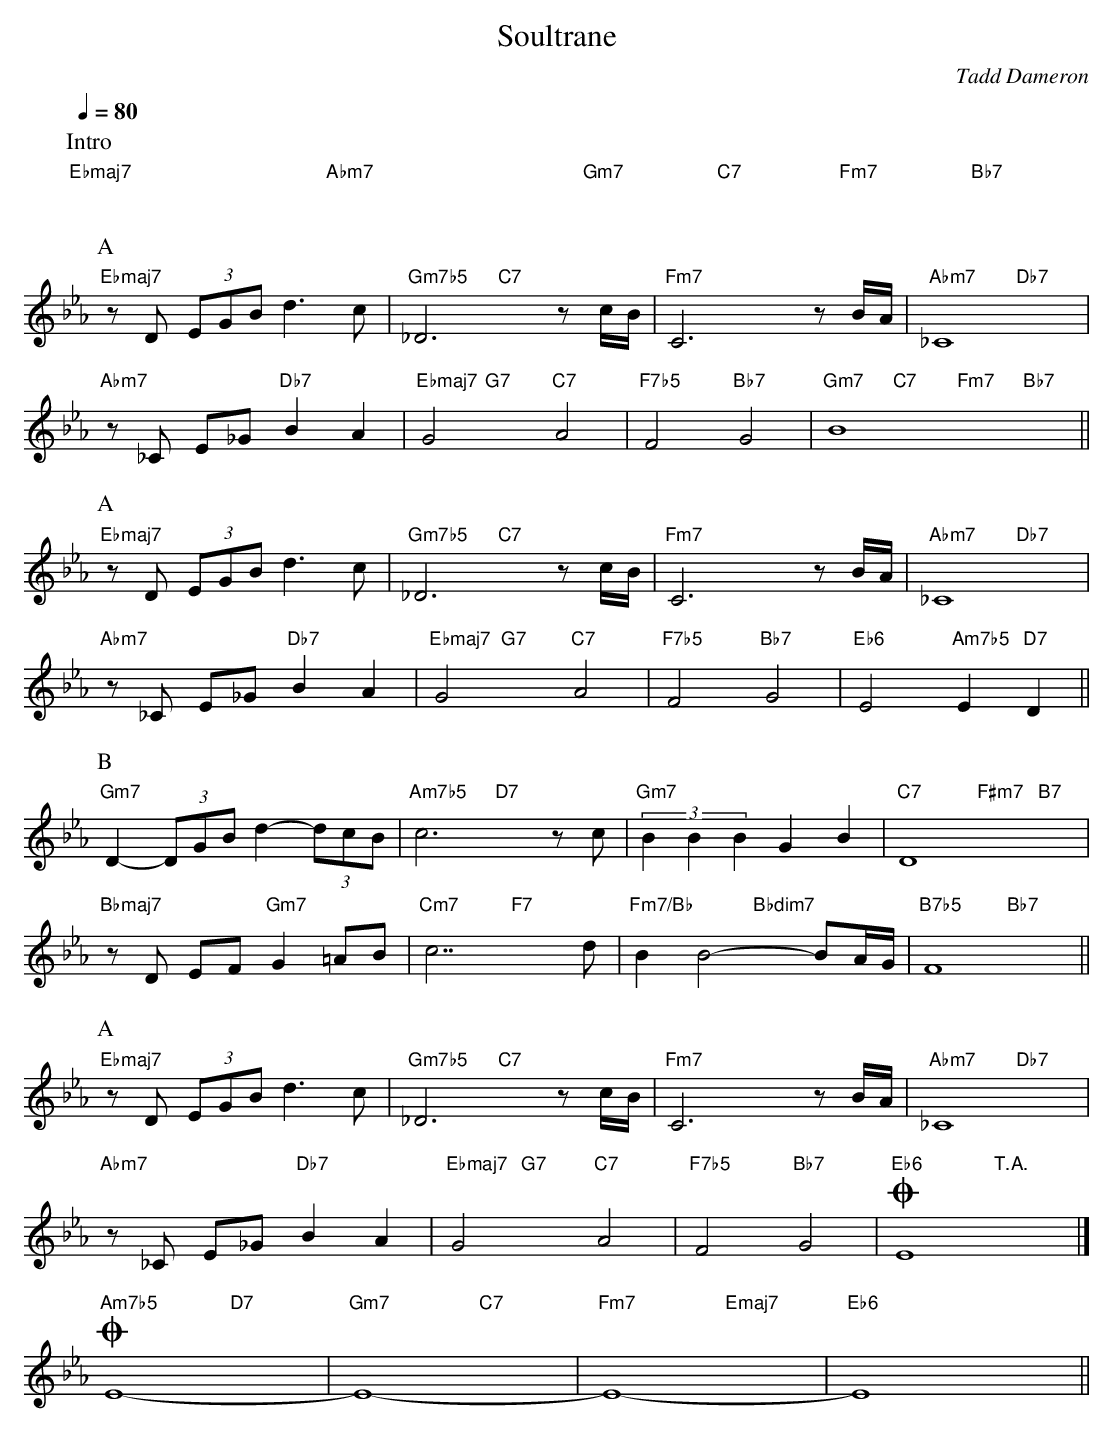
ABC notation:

X:1
T:Soultrane
C:Tadd Dameron
M:4/4
L:1/4
Q:1/4=80
%%staves (chords melody)
K:Eb
P:Intro
V:chords
"Ebmaj7"x2 x2 | "Abm7"x2 x2 | "Gm7"x2 "C7"x2 | "Fm7"x2 "Bb7"x2 ||
V:melody
x2 x2 | x2 x2 | x2 x2 | x2 x2 ||
P:A
V:chords
"Ebmaj7"x2 x2 | "Gm7b5"x2 "C7"x2 | "Fm7"x2 x2 | "Abm7"x2 "Db7"x2 |
"Abm7"x2 "Db7"x2 | "Ebmaj7"x"G7"x "C7"x2 | "F7b5"x2 "Bb7"x2 | "Gm7"x"C7"x"Fm7"x"Bb7"x ||
V:melody
z/D/ (3E/G/B/ d>c | _D3 z/c//B// | C3 z/B//A// | _C4 |
z/_C/ E/_G/ BA | G2A2 | F2G2 | B4 ||
P:A
V:chords
"Ebmaj7"x2 x2 | "Gm7b5"x2 "C7"x2 | "Fm7"x2 x2 | "Abm7"x2 "Db7"x2 |
"Abm7"x2 "Db7"x2 | "Ebmaj7"x"G7"x "C7"x2 | "F7b5"x2 "Bb7"x2 | "Eb6"x2"Am7b5"x"D7"x ||
V:melody
z/D/ (3E/G/B/ d>c | _D3 z/c//B// | C3 z/B//A// | _C4 |
z/_C/ E/_G/ BA | G2A2 | F2G2 | E2ED ||
P:B
V:chords
"Gm7"x2 x2 | "Am7b5"x2 "D7"x2 | "Gm7"x2 x2 | "C7"x2 "F#m7"x"B7"x |
"Bbmaj7"x2 "Gm7"x2 | "Cm7"x2 "F7"x2 | "Fm7/Bb"x2 "Bbdim7"x2 | "B7b5"x2 "Bb7"x2 ||
V:melody
D- (3D/G/B/ d- (3d/c/B/ | c3 z/c/ | (3BBB GB | D4 |
z/D/ E/F/ G=A/B/ | c2>>d2 | BB2- B/A//G// | F4 ||
P:A
V:chords
"Ebmaj7"x2 x2 | "Gm7b5"x2 "C7"x2 | "Fm7"x2 x2 | "Abm7"x2 "Db7"x2 |
"Abm7"x2 "Db7"x2 | "Ebmaj7"x"G7"x "C7"x2 | "F7b5"x2 "Bb7"x2 | !coda!"Eb6"x2"T.A."x2 |]
V:melody
z/D/ (3E/G/B/ d>c | _D3 z/c//B// | C3 z/B//A// | _C4 |
z/_C/ E/_G/ BA | G2A2 | F2G2 | E4 |]
!coda!
V:chords
"Am7b5"x2 "D7"x2 | "Gm7"x2 "C7"x2 | "Fm7"x2 "Emaj7"x2 | "Eb6"x2 x2 ||
V:melody
E4- | E4- | E4- | E4 ||
